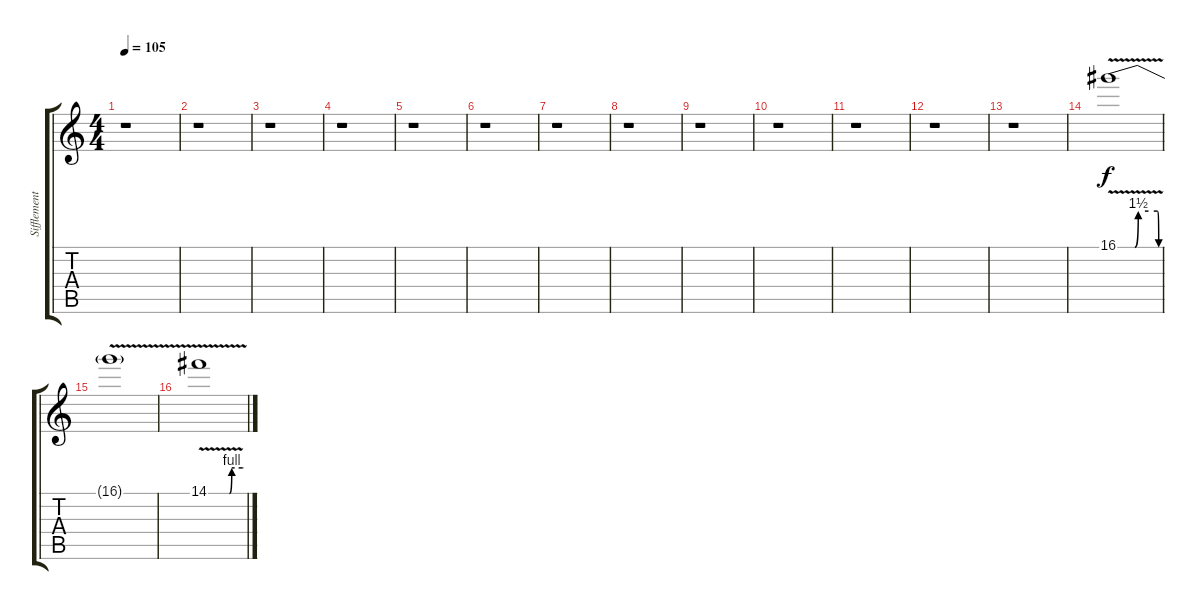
\track ("Sifflements (?)" "Sifflement") {instrument whistle}
\staff {score tabs}
\tuning (E5 B4 G4 D4 A3 E3) {hide}
\ts (4 4)
\tempo 105
\clef g2
\ks c
r.1{dy f} |
r.1 |
r.1 |
r.1 |
r.1 |
r.1 |
r.1 |
r.1 |
r.1 |
r.1 |
r.1 |
r.1 |
r.1 |
16.1{be (custom 0 0 25 0 30 6 45 6 58 6 60 0) v}.1{volume 6} |
16.1{t}.1 |
14.1{be (custom 0 0 30 0 36 0 40 4 45 4 58 4 60 4) v}.1
